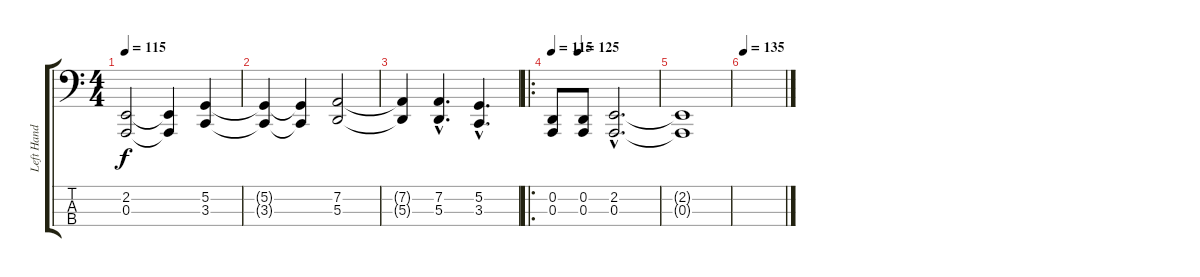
\track ("Left Hand Piano" "Left Hand ") {instrument acousticgrandpiano}
\staff {score tabs}
\tuning (G2 D2 A1 E1) {hide}
\ts (4 4)
\tempo 115
\clef f4
\ks c
(2.2 0.3).2{dy f} (2.2{t} 0.3{t}).4 (5.2 3.3).4 |
(5.2{t} 3.3{t}).4 (5.2{t} 3.3{t}).4 (7.2 5.3).2 |
(7.2{t} 5.3{t}).4 (7.2{hac} 5.3{hac}).4{d} (5.2{hac} 3.3{hac}).4{d} |
\ro
\tempo 115
\tempo (125 0.25)
(0.2 0.3).8 (0.2 0.3).8 (2.2{hac} 0.3{hac}).2{d} |
(2.2{t} 0.3{t}).1 |
\tempo 135
